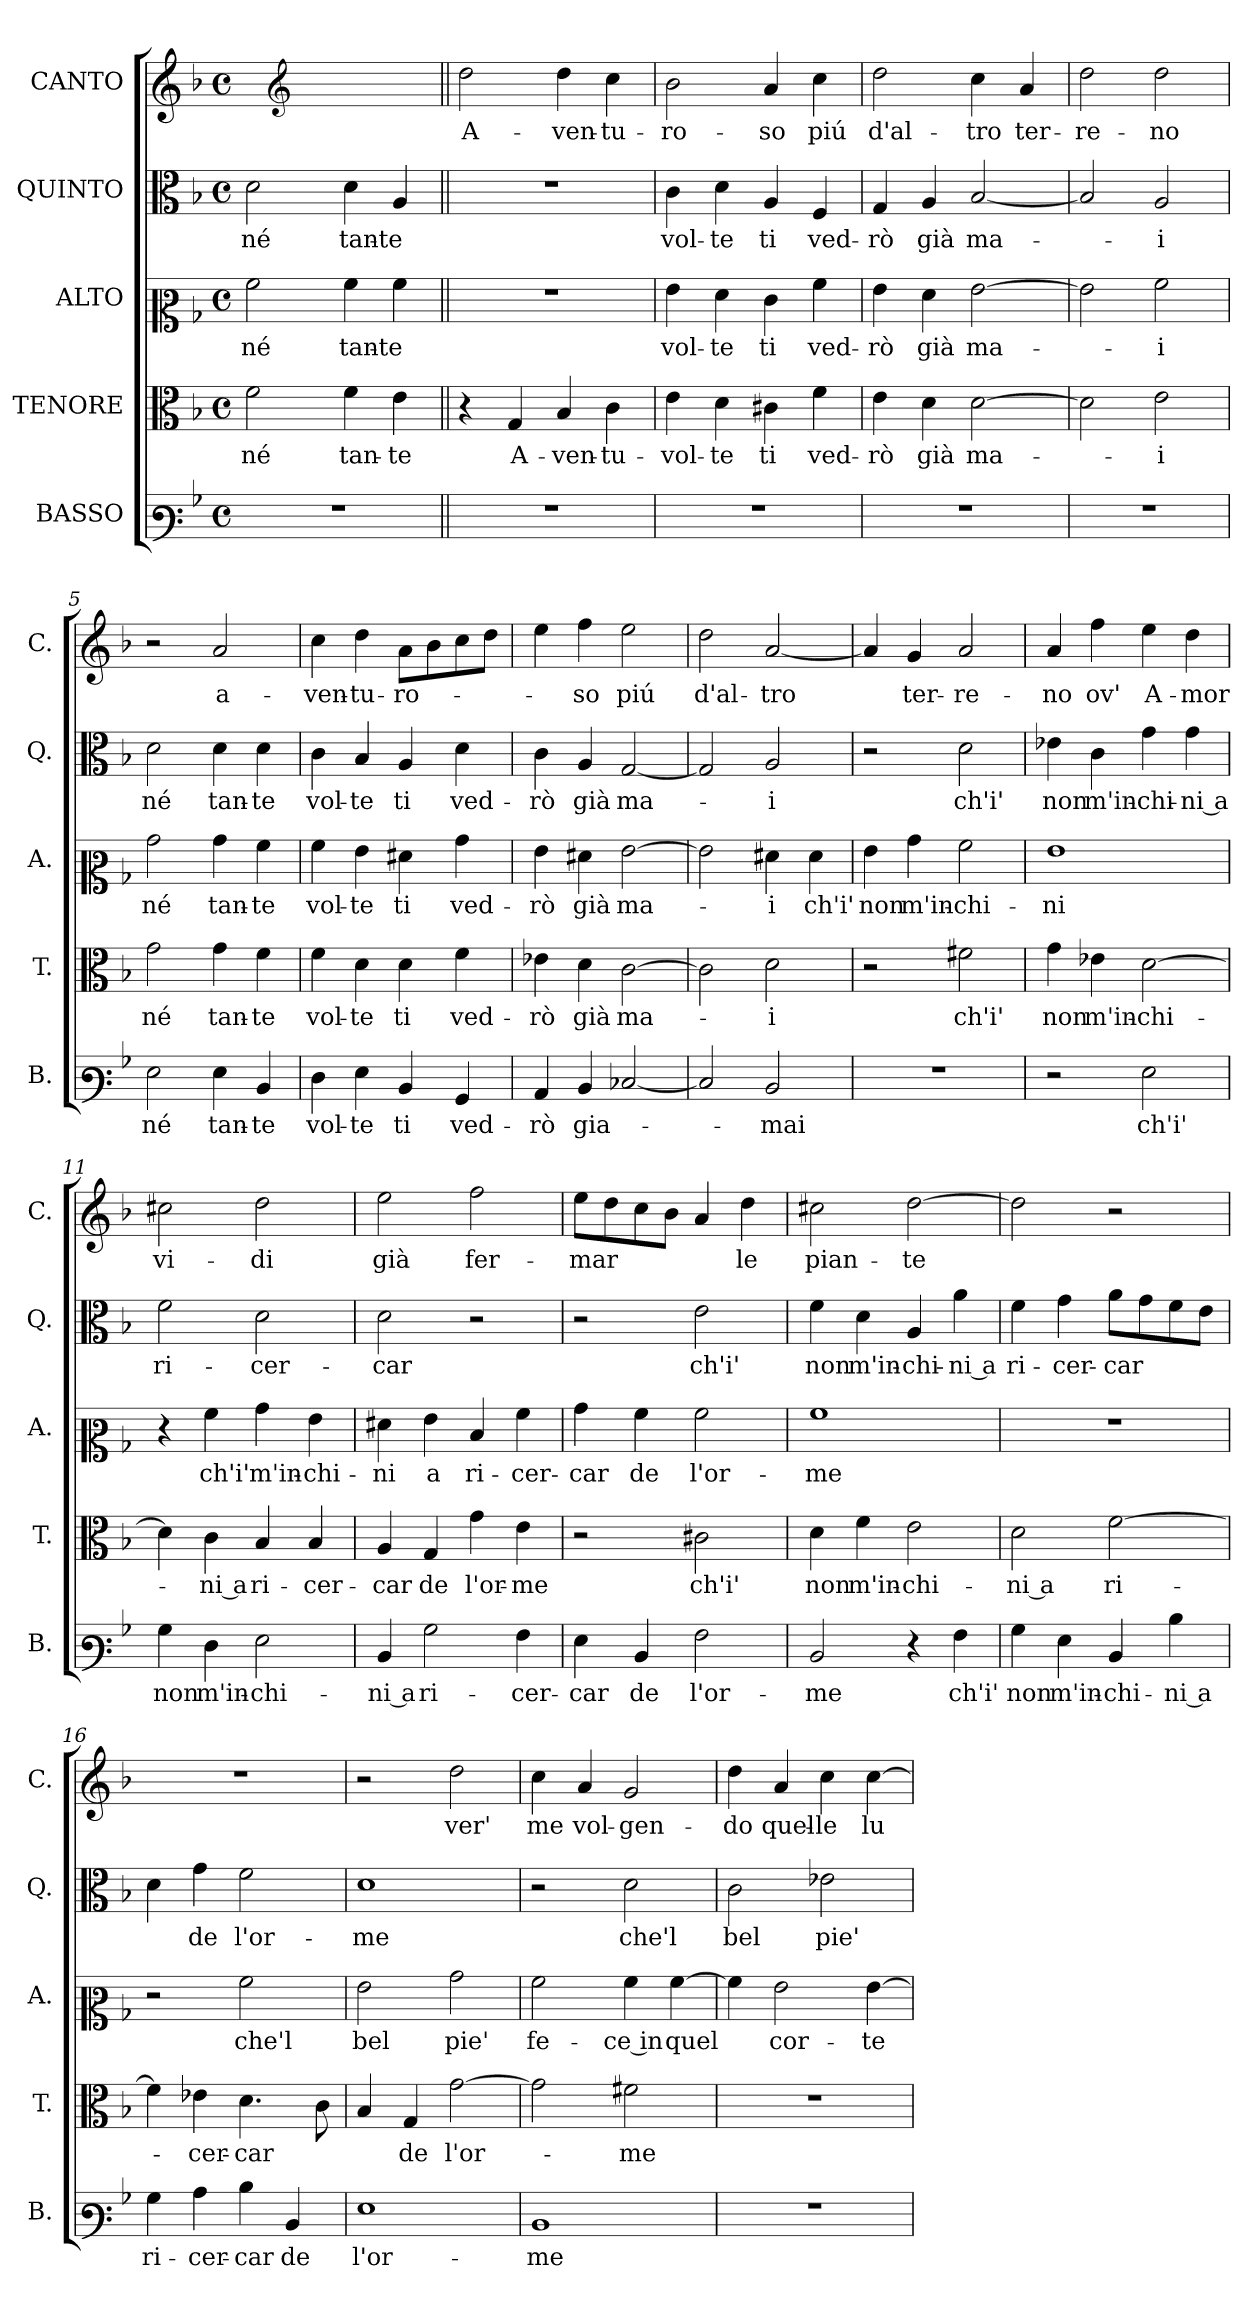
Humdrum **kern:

**kern	**text	**kern	**text	**kern	**text	**kern	**text	**kern	**text
*part5	*part5	*part4	*part4	*part3	*part3	*part2	*part2	*part1	*part1
*staff5	*staff5	*staff4	*staff4	*staff3	*staff3	*staff2	*staff2	*staff1	*staff1
*I"BASSO	*	*I"TENORE	*	*I"ALTO	*	*I"QUINTO	*	*I"CANTO	*
*I'B.	*	*I'T.	*	*I'A.	*	*I'Q.	*	*I'C.	*
*clefF3	*	*clefC3	*	*clefC2	*	*clefC3	*	*clefG2	*
*k[b-]	*	*k[b-]	*	*k[b-]	*	*k[b-]	*	*k[b-]	*
*F:	*	*F:	*	*F:	*	*F:	*	*F:	*
*M4/4	*	*M4/4	*	*M4/4	*	*M4/4	*	*M4/4	*
*met(c)	*	*met(c)	*	*met(c)	*	*met(c)	*	*met(c)	*
=1	=1	=1	=1	=1	=1	=1	=1	=1	=1
1r	.	2f	né	2a	né	2d	né	4ryy	.
*	*	*	*	*	*	*	*	*clefG2	*
.	.	.	.	.	.	.	.	2.ryy	.
.	.	4f	tan-	4a	tan-	4d	tan-	.	.
.	.	4e	-te	4a	-te	4A	-te	.	.
=||	=||	=||	=||	=||	=||	=||	=||	=||	=||
1r	.	4r	.	1r	.	1r	.	2dd	A-
.	.	4G	A-	.	.	.	.	.	.
.	.	4B-	-ven-	.	.	.	.	4dd	-ven-
.	.	4c	-tu-	.	.	.	.	4cc	-tu-
=2	=2	=2	=2	=2	=2	=2	=2	=2	=2
1r	.	4e	vol-	4g	vol-	4c	vol-	2b-	-ro-
.	.	4d	-te	4f	-te	4d	-te	.	.
.	.	4c#	ti	4e	ti	4A	ti	4a	-so
.	.	4f	ved-	4a	ved-	4F	ved-	4cc	piú
=3	=3	=3	=3	=3	=3	=3	=3	=3	=3
1r	.	4e	-rò	4g	-rò	4G	-rò	2dd	d'al-
.	.	4d	già	4f	già	4A	già	.	.
.	.	[2d	ma-	[2g	ma-	[2B-	ma-	4cc	-tro
.	.	.	.	.	.	.	.	4a	ter-
=4	=4	=4	=4	=4	=4	=4	=4	=4	=4
1r	.	2d]	.	2g]	.	2B-]	.	2dd	-re-
.	.	2e	-i	2a	-i	2A	-i	2dd	-no
=5	=5	=5	=5	=5	=5	=5	=5	=5	=5
2G	né	2g	né	2b-	né	2d	né	2r	.
4G	tan-	4g	tan-	4b-	tan-	4d	tan-	2a	a-
4D	-te	4f	-te	4a	-te	4d	-te	.	.
!!LO:LB:g=z
=6	=6	=6	=6	=6	=6	=6	=6	=6	=6
4F	vol-	4f	vol-	4a	vol-	4c	vol-	4cc	-ven-
4G	-te	4d	-te	4g	-te	4B-	-te	4dd	-tu-
4D	ti	4d	ti	4f#	ti	4A	ti	8aL	-ro-
.	.	.	.	.	.	.	.	8b-	.
4BB-	ved-	4f	ved-	4b-	ved-	4d	ved-	8cc	.
.	.	.	.	.	.	.	.	8ddJ	.
=7	=7	=7	=7	=7	=7	=7	=7	=7	=7
4C	-rò	4e-	-rò	4g	-rò	4c	-rò	4ee	.
4D	gia-	4d	già	4f#	già	4A	già	4ff	-so
[2E-	.	[2c	ma-	[2g	ma-	[2G	ma-	2ee	piú
=8	=8	=8	=8	=8	=8	=8	=8	=8	=8
2E-]	.	2c]	.	2g]	.	2G]	.	2dd	d'al-
2D	-mai	2d	-i	4f#	-i	2A	-i	[2a	-tro
.	.	.	.	4f#	ch'i'	.	.	.	.
=9	=9	=9	=9	=9	=9	=9	=9	=9	=9
1r	.	2r	.	4g	non	2r	.	4a]	.
.	.	.	.	4b-	m'in-	.	.	4g	ter-
.	.	2f#	ch'i'	2a	-chi-	2d	ch'i'	2a	-re-
=10	=10	=10	=10	=10	=10	=10	=10	=10	=10
2r	.	4g	non	1g	-ni	4e-	non	4a	-no
.	.	4e-	m'in-	.	.	4c	m'in-	4ff	ov'
2G	ch'i'	[2d	-chi-	.	.	4g	-chi-	4ee	A-
.	.	.	.	.	.	4g	-ni a	4dd	-mor
=11	=11	=11	=11	=11	=11	=11	=11	=11	=11
4B-	non	4d]	.	4r	.	2f	ri-	2cc#	vi-
4F	m'in-	4c	-ni a	4a	ch'i'	.	.	.	.
2G	-chi-	4B-	ri-	4b-	m'in-	2d	-cer-	2dd	-di
.	.	4B-	-cer-	4g	-chi-	.	.	.	.
=12	=12	=12	=12	=12	=12	=12	=12	=12	=12
4D	-ni a	4A	-car	4f#	-ni	2d	-car	2ee	già
2B-	ri-	4G	de	4g	a	.	.	.	.
.	.	4g	l'or-	4d	ri-	2r	.	2ff	fer-
4A	-cer-	4e	-me	4a	-cer-	.	.	.	.
!!LO:PB:g=z
=13	=13	=13	=13	=13	=13	=13	=13	=13	=13
4G	-car	2r	.	4b-	-car	2r	.	8eeL	-mar
.	.	.	.	.	.	.	.	8dd	.
4D	de	.	.	4a	de	.	.	8cc	.
.	.	.	.	.	.	.	.	8b-J	.
2A	l'or-	2c#	ch'i'	2a	l'or-	2e	ch'i'	4a	.
.	.	.	.	.	.	.	.	4dd	le
=14	=14	=14	=14	=14	=14	=14	=14	=14	=14
2D	-me	4d	non	1a	-me	4f	non	2cc#	pian-
.	.	4f	m'in-	.	.	4d	m'in-	.	.
4r	.	2e	-chi-	.	.	4A	-chi-	[2dd	-te
4A	ch'i'	.	.	.	.	4a	-ni a	.	.
=15	=15	=15	=15	=15	=15	=15	=15	=15	=15
4B-	non	2d	-ni a	1r	.	4f	ri-	2dd]	.
4G	m'in-	.	.	.	.	4g	-cer-	.	.
4D	-chi-	[2f	ri-	.	.	8aL	-car	2r	.
.	.	.	.	.	.	8g	.	.	.
4d	-ni a	.	.	.	.	8f	.	.	.
.	.	.	.	.	.	8eJ	.	.	.
=16	=16	=16	=16	=16	=16	=16	=16	=16	=16
4B-	ri-	4f]	.	2r	.	4d	.	1r	.
4c	-cer-	4e-	-cer-	.	.	4g	de	.	.
4d	-car	4.d	-car	2a	che'l	2f	l'or-	.	.
4D	de	.	.	.	.	.	.	.	.
.	.	8c	.	.	.	.	.	.	.
=17	=17	=17	=17	=17	=17	=17	=17	=17	=17
1G	l'or-	4B-	.	2g	bel	1d	-me	2r	.
.	.	4G	de	.	.	.	.	.	.
.	.	[2g	l'or-	2b-	pie'	.	.	2dd	ver'
=18	=18	=18	=18	=18	=18	=18	=18	=18	=18
1D	-me	2g]	.	2a	fe-	2r	.	4cc	me
.	.	.	.	.	.	.	.	4a	vol-
.	.	2f#	-me	4a	-ce in	2d	che'l	2g	-gen-
.	.	.	.	[4a	quel	.	.	.	.
=19	=19	=19	=19	=19	=19	=19	=19	=19	=19
1r	.	1r	.	4a]	.	2c	bel	4dd	-do
.	.	.	.	2g	cor-	.	.	4a	quel-
.	.	.	.	.	.	2e-	pie'	4cc	-le
.	.	.	.	[4g	-te-	.	.	[4cc	lu-
=	=	=	=	=	=	=	=	=	=
*-	*-	*-	*-	*-	*-	*-	*-	*-	*-
